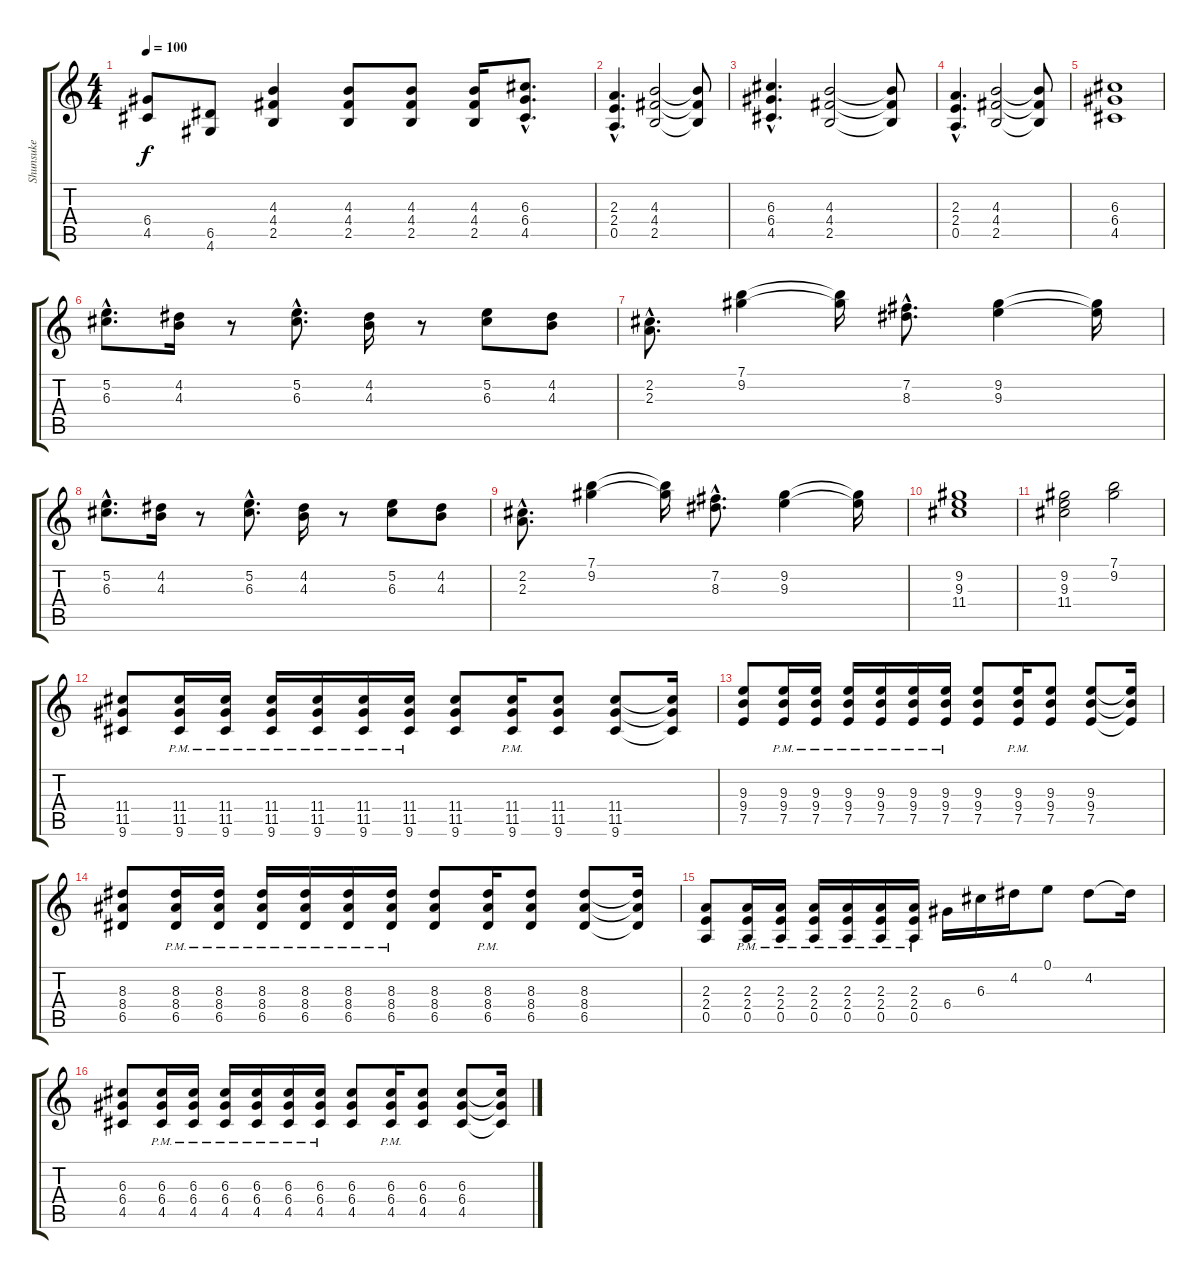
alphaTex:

\track ("Shunsuke" "Shunsuke") {instrument distortionguitar}
\staff {score tabs}
\tuning (E4 B3 G3 D3 A2 E2) {hide}
\ts (4 4)
\tempo 100
\clef g2
\ks c
(6.4 4.5).8{dy f} (6.5 4.6).8 (4.3 4.4 2.5).4 (4.3 4.4 2.5).8 (4.3 4.4 2.5).8 (4.3 4.4 2.5).16 (6.3{hac} 6.4{hac} 4.5{hac}).8{d} |
(2.3{hac} 2.4{hac} 0.5{hac}).4{d} (4.3 4.4 2.5).2 (4.3{t} 4.4{t} 2.5{t}).8 |
(6.3{hac} 6.4{hac} 4.5{hac}).4{d} (4.3 4.4 2.5).2 (4.3{t} 4.4{t} 2.5{t}).8 |
(2.3{hac} 2.4{hac} 0.5{hac}).4{d} (4.3 4.4 2.5).2 (4.3{t} 4.4{t} 2.5{t}).8 |
(6.3 6.4 4.5).1 |
(5.2{hac} 6.3{hac}).8{d} (4.2 4.3).16 r.8 (5.2{hac} 6.3{hac}).8{d} (4.2 4.3).16 r.8 (5.2 6.3).8 (4.2 4.3).8 |
(2.2{hac} 2.3{hac}).8{d} (7.1 9.2).4 (7.1{t} 9.2{t}).16 (7.2{hac} 8.3{hac}).8{d} (9.2 9.3).4 (9.2{t} 9.3{t}).16 |
(5.2{hac} 6.3{hac}).8{d} (4.2 4.3).16 r.8 (5.2{hac} 6.3{hac}).8{d} (4.2 4.3).16 r.8 (5.2 6.3).8 (4.2 4.3).8 |
(2.2{hac} 2.3{hac}).8{d} (7.1 9.2).4 (7.1{t} 9.2{t}).16 (7.2{hac} 8.3{hac}).8{d} (9.2 9.3).4 (9.2{t} 9.3{t}).16 |
(9.2 9.3 11.4).1 |
(9.2 9.3 11.4).2 (7.1 9.2).2 |
(11.4 11.5 9.6).8 (11.4 11.5{pm} 9.6).16 (11.4 11.5{pm} 9.6).16 (11.4 11.5{pm} 9.6).16 (11.4 11.5{pm} 9.6).16 (11.4 11.5{pm} 9.6).16 (11.4 11.5{pm} 9.6).16 (11.4 11.5 9.6).8 (11.4 11.5{pm} 9.6).16 (11.4 11.5 9.6).8 (11.4 11.5 9.6).8 (11.4{t} 11.5{t} 9.6{t}).16 |
(9.3 9.4 7.5).8 (9.3 9.4 7.5{pm}).16 (9.3 9.4 7.5{pm}).16 (9.3 9.4 7.5{pm}).16 (9.3 9.4 7.5{pm}).16 (9.3 9.4 7.5{pm}).16 (9.3 9.4 7.5{pm}).16 (9.3 9.4 7.5).8 (9.3 9.4 7.5{pm}).16 (9.3 9.4 7.5).8 (9.3 9.4 7.5).8 (9.3{t} 9.4{t} 7.5{t}).16 |
(8.3 8.4 6.5).8 (8.3 8.4 6.5{pm}).16 (8.3 8.4 6.5{pm}).16 (8.3 8.4 6.5{pm}).16 (8.3 8.4 6.5{pm}).16 (8.3 8.4 6.5{pm}).16 (8.3 8.4 6.5{pm}).16 (8.3 8.4 6.5).8 (8.3 8.4 6.5{pm}).16 (8.3 8.4 6.5).8 (8.3 8.4 6.5).8 (8.3{t} 8.4{t} 6.5{t}).16 |
(2.3 2.4 0.5).8 (2.3 2.4 0.5{pm}).16 (2.3 2.4 0.5{pm}).16 (2.3 2.4 0.5{pm}).16 (2.3 2.4 0.5{pm}).16 (2.3 2.4 0.5{pm}).16 (2.3 2.4 0.5{pm}).16 6.4.16 6.3.16 4.2.16 0.1.8 4.2.8 4.2{t}.16 |
(6.3 6.4 4.5).8 (6.3 6.4 4.5{pm}).16 (6.3 6.4 4.5{pm}).16 (6.3 6.4 4.5{pm}).16 (6.3 6.4 4.5{pm}).16 (6.3 6.4 4.5{pm}).16 (6.3 6.4 4.5{pm}).16 (6.3 6.4 4.5).8 (6.3 6.4 4.5{pm}).16 (6.3 6.4 4.5).8 (6.3 6.4 4.5).8 (6.3{t} 6.4{t} 4.5{t}).16
